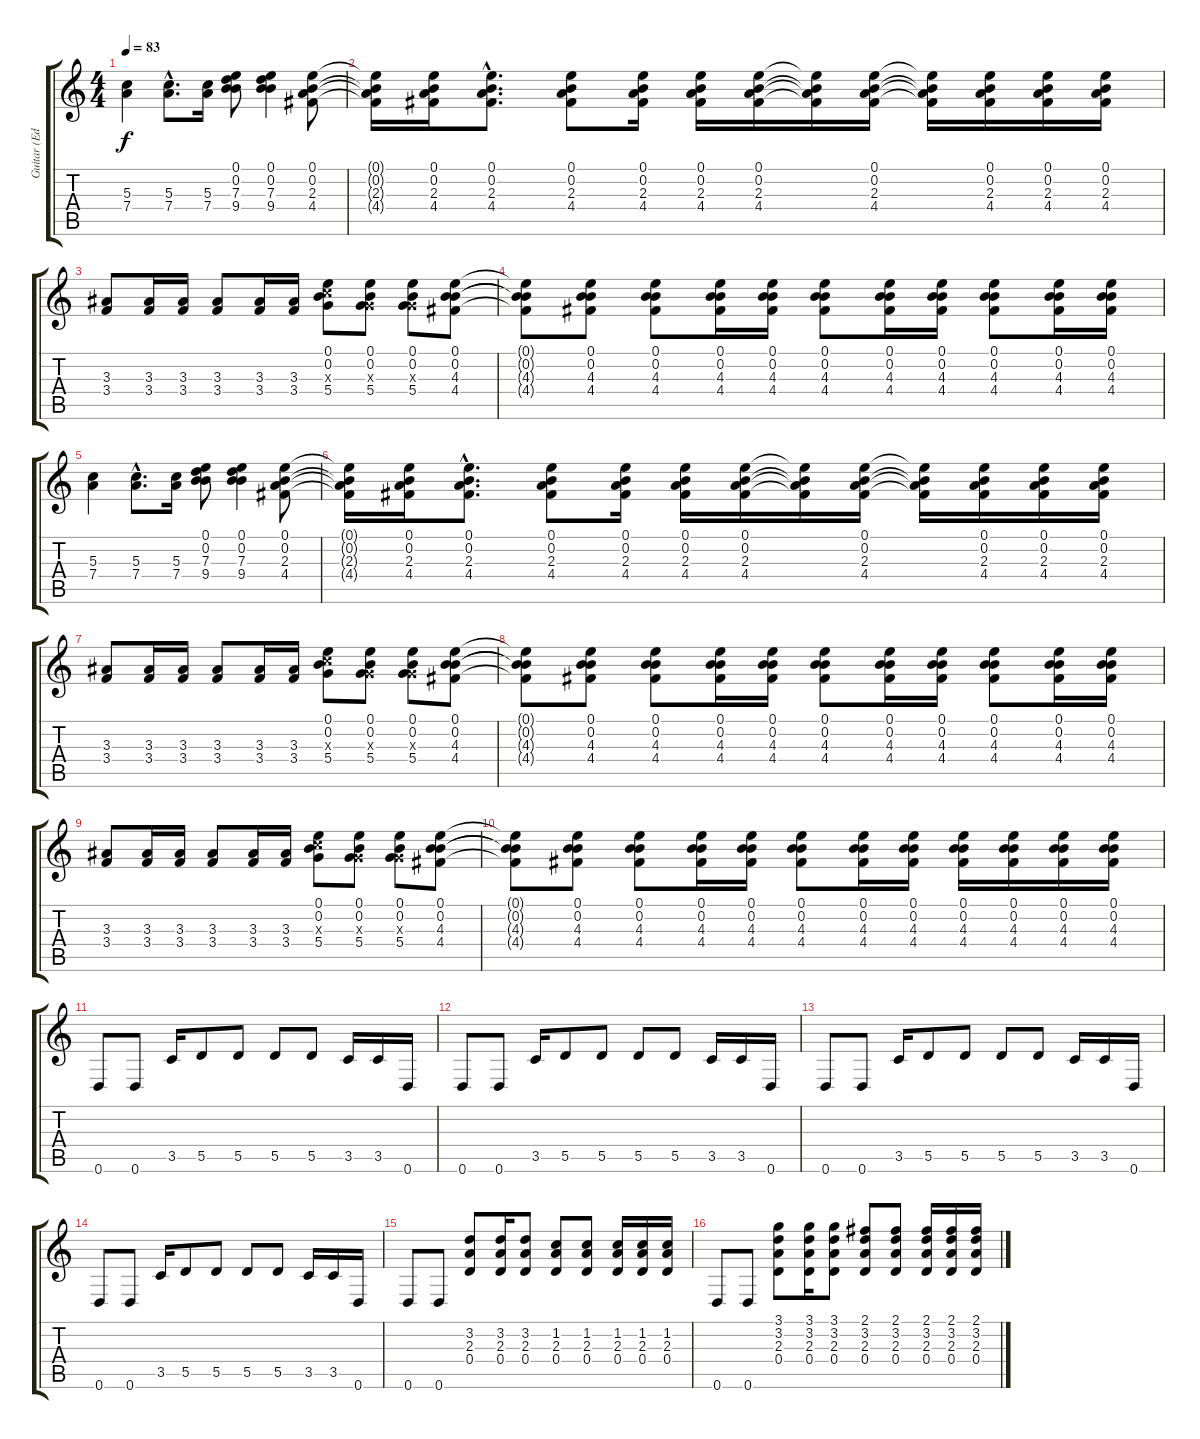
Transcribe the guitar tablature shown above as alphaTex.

\track ("Guitar (Ed)" "Guitar (Ed") {instrument electricguitarclean}
\staff {score tabs}
\tuning (E4 B3 G3 D3 A2 D2) {hide}
\ts (4 4)
\tempo 83
\clef g2
\ks c
(5.3 7.4).4{dy f instrument electricguitarclean} (5.3{hac} 7.4{hac}).8{d} (5.3 7.4).16 (0.1 0.2 7.3 9.4).8 (0.1 0.2 7.3 9.4).4 (0.1 0.2 2.3 4.4).8 |
(0.1{t} 0.2{t} 2.3{t} 4.4{t}).16 (0.1 0.2 2.3 4.4).16 (0.1{hac} 0.2{hac} 2.3{hac} 4.4{hac}).8{d} (0.1 0.2 2.3 4.4).8 (0.1 0.2 2.3 4.4).16 (0.1 0.2 2.3 4.4).16 (0.1 0.2 2.3 4.4).16 (0.1{t} 0.2{t} 2.3{t} 4.4{t}).16 (0.1 0.2 2.3 4.4).16 (0.1{t} 0.2{t} 2.3{t} 4.4{t}).16 (0.1 0.2 2.3 4.4).16 (0.1 0.2 2.3 4.4).16 (0.1 0.2 2.3 4.4).16 |
(3.3 3.4).8 (3.3 3.4).16 (3.3 3.4).16 (3.3 3.4).8 (3.3 3.4).16 (3.3 3.4).16 (0.1 0.2 5.3{x} 5.4).8 (0.1 0.2 0.3{x} 5.4).8 (0.1 0.2 0.3{x} 5.4).8 (0.1 0.2 4.3 4.4).8 |
(0.1{t} 0.2{t} 4.3{t} 4.4{t}).8 (0.1 0.2 4.3 4.4).8 (0.1 0.2 4.3 4.4).8 (0.1 0.2 4.3 4.4).16 (0.1 0.2 4.3 4.4).16 (0.1 0.2 4.3 4.4).8 (0.1 0.2 4.3 4.4).16 (0.1 0.2 4.3 4.4).16 (0.1 0.2 4.3 4.4).8 (0.1 0.2 4.3 4.4).16 (0.1 0.2 4.3 4.4).16 |
(5.3 7.4).4 (5.3{hac} 7.4{hac}).8{d} (5.3 7.4).16 (0.1 0.2 7.3 9.4).8 (0.1 0.2 7.3 9.4).4 (0.1 0.2 2.3 4.4).8 |
(0.1{t} 0.2{t} 2.3{t} 4.4{t}).16 (0.1 0.2 2.3 4.4).16 (0.1{hac} 0.2{hac} 2.3{hac} 4.4{hac}).8{d} (0.1 0.2 2.3 4.4).8 (0.1 0.2 2.3 4.4).16 (0.1 0.2 2.3 4.4).16 (0.1 0.2 2.3 4.4).16 (0.1{t} 0.2{t} 2.3{t} 4.4{t}).16 (0.1 0.2 2.3 4.4).16 (0.1{t} 0.2{t} 2.3{t} 4.4{t}).16 (0.1 0.2 2.3 4.4).16 (0.1 0.2 2.3 4.4).16 (0.1 0.2 2.3 4.4).16 |
(3.3 3.4).8 (3.3 3.4).16 (3.3 3.4).16 (3.3 3.4).8 (3.3 3.4).16 (3.3 3.4).16 (0.1 0.2 5.3{x} 5.4).8 (0.1 0.2 0.3{x} 5.4).8 (0.1 0.2 0.3{x} 5.4).8 (0.1 0.2 4.3 4.4).8 |
(0.1{t} 0.2{t} 4.3{t} 4.4{t}).8 (0.1 0.2 4.3 4.4).8 (0.1 0.2 4.3 4.4).8 (0.1 0.2 4.3 4.4).16 (0.1 0.2 4.3 4.4).16 (0.1 0.2 4.3 4.4).8 (0.1 0.2 4.3 4.4).16 (0.1 0.2 4.3 4.4).16 (0.1 0.2 4.3 4.4).8 (0.1 0.2 4.3 4.4).16 (0.1 0.2 4.3 4.4).16 |
(3.3 3.4).8 (3.3 3.4).16 (3.3 3.4).16 (3.3 3.4).8 (3.3 3.4).16 (3.3 3.4).16 (0.1 0.2 5.3{x} 5.4).8 (0.1 0.2 0.3{x} 5.4).8 (0.1 0.2 0.3{x} 5.4).8 (0.1 0.2 4.3 4.4).8 |
(0.1{t} 0.2{t} 4.3{t} 4.4{t}).8 (0.1 0.2 4.3 4.4).8 (0.1 0.2 4.3 4.4).8 (0.1 0.2 4.3 4.4).16 (0.1 0.2 4.3 4.4).16 (0.1 0.2 4.3 4.4).8 (0.1 0.2 4.3 4.4).16 (0.1 0.2 4.3 4.4).16 (0.1 0.2 4.3 4.4).16 (0.1 0.2 4.3 4.4).16 (0.1 0.2 4.3 4.4).16 (0.1 0.2 4.3 4.4).16 |
0.6.8 0.6.8 3.5.16 5.5.8 5.5.8 5.5.8 5.5.8 3.5.16 3.5.16 0.6.16 |
0.6.8 0.6.8 3.5.16 5.5.8 5.5.8 5.5.8 5.5.8 3.5.16 3.5.16 0.6.16 |
0.6.8 0.6.8 3.5.16 5.5.8 5.5.8 5.5.8 5.5.8 3.5.16 3.5.16 0.6.16 |
0.6.8 0.6.8 3.5.16 5.5.8 5.5.8 5.5.8 5.5.8 3.5.16 3.5.16 0.6.16 |
0.6.8 0.6.8 (3.2 2.3 0.4).8 (3.2 2.3 0.4).16 (3.2 2.3 0.4).8 (1.2 2.3 0.4).8 (1.2 2.3 0.4).8 (1.2 2.3 0.4).16 (1.2 2.3 0.4).16 (1.2 2.3 0.4).16 |
0.6.8 0.6.8 (3.1 3.2 2.3 0.4).8 (3.1 3.2 2.3 0.4).16 (3.1 3.2 2.3 0.4).8 (2.1 3.2 2.3 0.4).8 (2.1 3.2 2.3 0.4).8 (2.1 3.2 2.3 0.4).16 (2.1 3.2 2.3 0.4).16 (2.1 3.2 2.3 0.4).16
